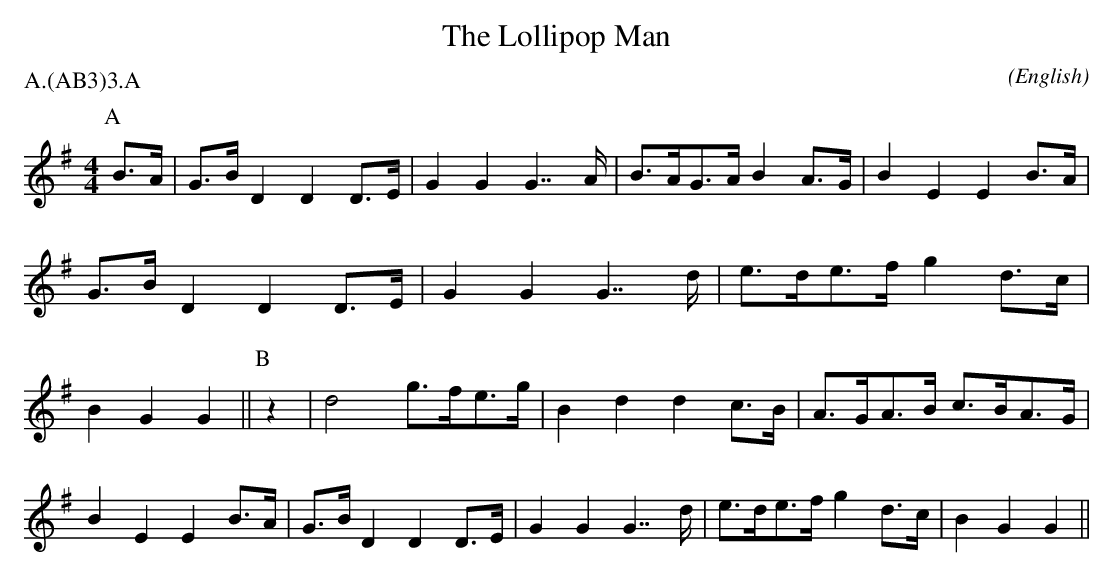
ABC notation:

X:1
T:The Lollipop Man
M:4/4
C:
O:English
P:A.(AB3)3.A
K:G
P:A
B>A  | G>B  D2 D2 D>E  | G2 G2 G7/2 A/2 | B>AG>A    B2 A>G  | B2 E2 E2 \
B>A  | G>B  D2 D2 D>E  | G2 G2 G7/2 d/2 | e>de>f    g2 d>c  | B2 G2 G2 ||\
P:B
z2   | d4      g>fe>g  | B2 d2 d2 c>B   | A>GA>B    c>BA>G  | B2 E2 E2 \
B>A  | G>B  D2 D2 D>E  | G2 G2 G7/2 d/2 | e>de>f    g2 d>c  | B2 G2 G2 ||
